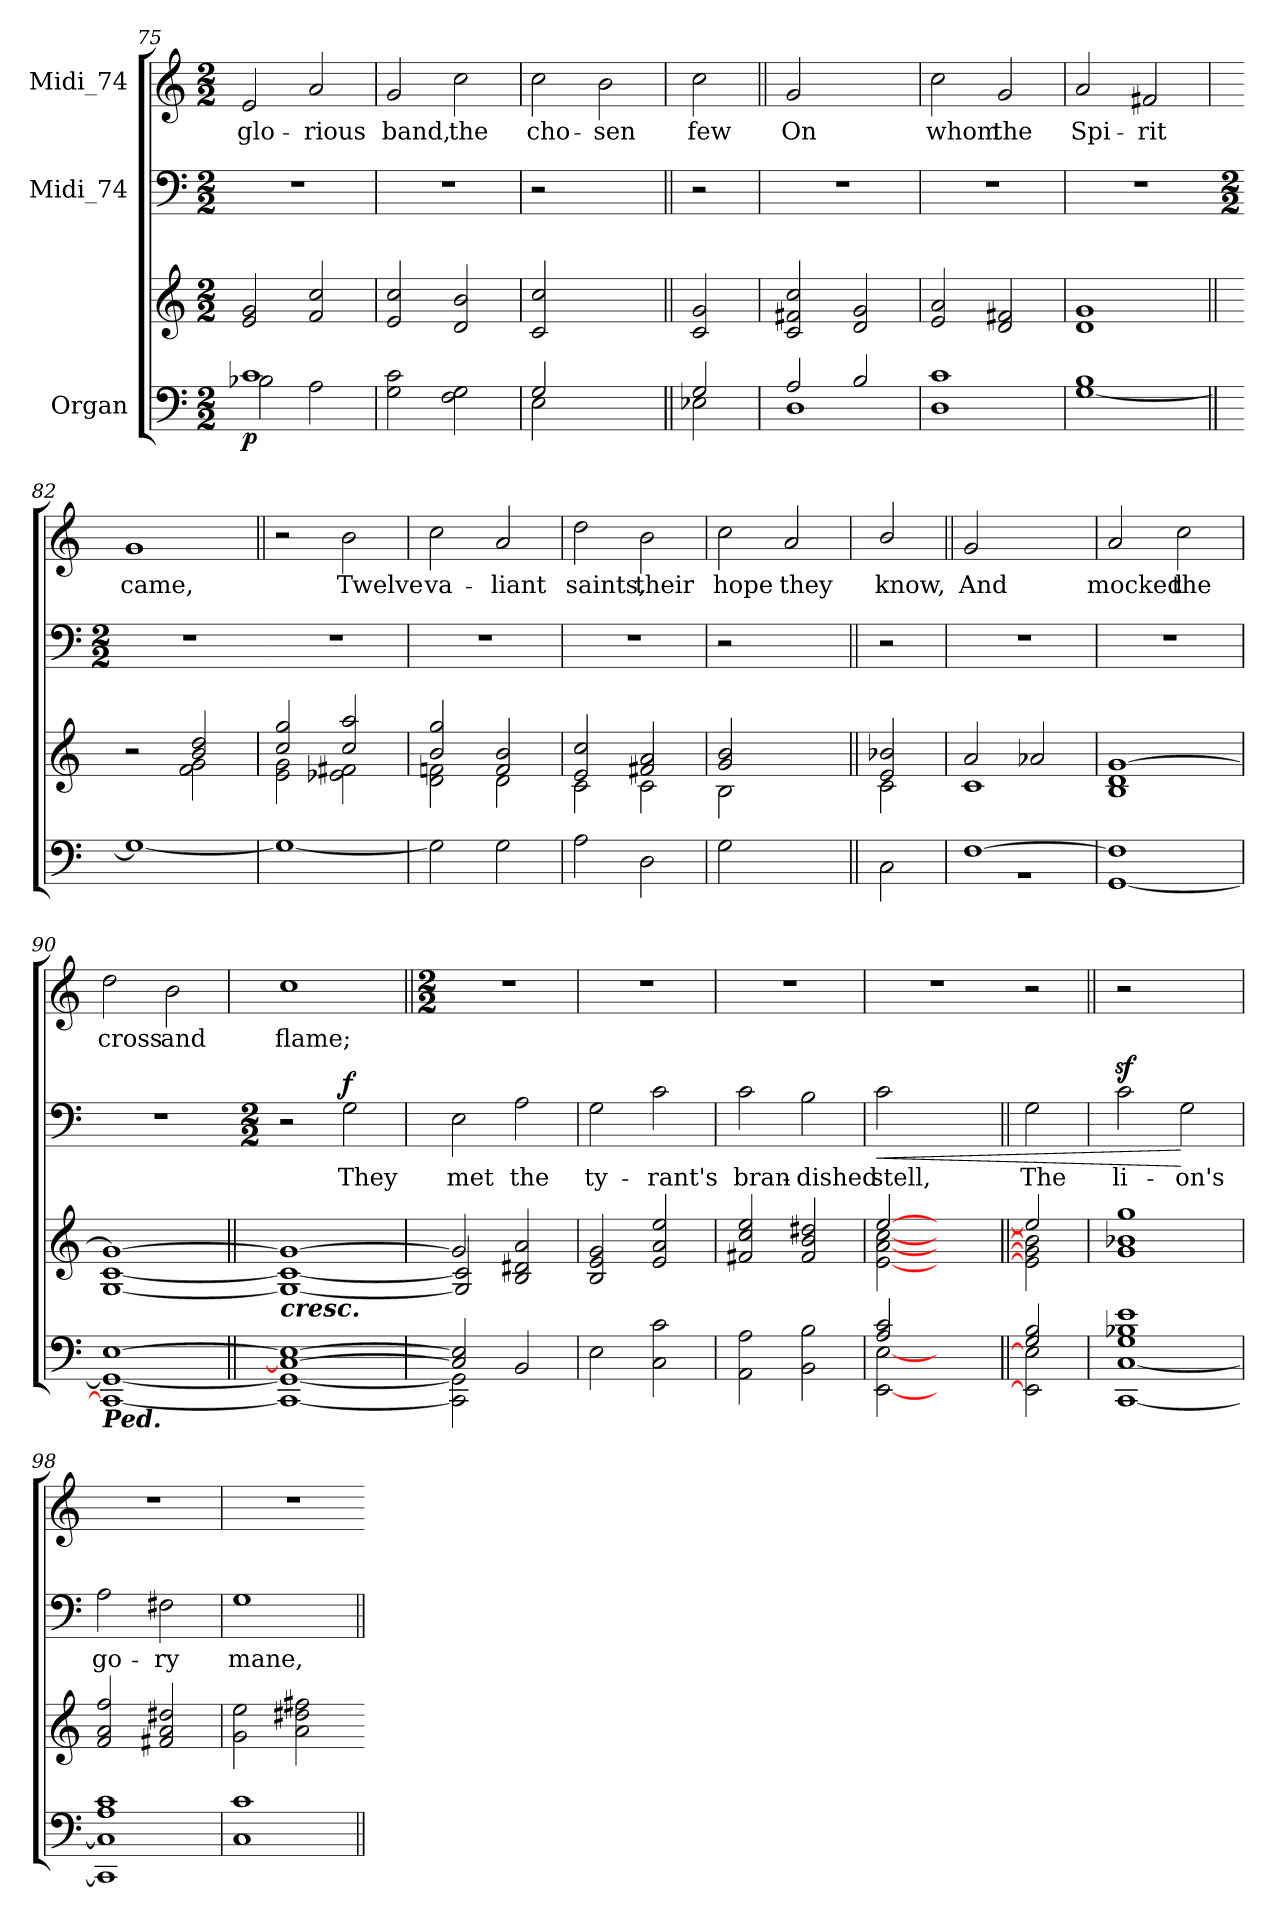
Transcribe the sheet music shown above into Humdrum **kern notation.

**kern	**kern	**dynam	**kern	**text	**dynam	**kern	**text
*part3	*part3	*part3	*part2	*part2	*part2	*part1	*part1
*staff4	*staff3	*staff3/4	*staff2	*staff2	*staff2	*staff1	*staff1
*I"Organ	*	*	*I"Midi_74	*	*	*I"Midi_74	*
*clefF4	*clefG2	*	*clefF4	*	*	*clefG2	*
*k[]	*k[]	*	*k[]	*	*	*k[]	*
*C:	*C:	*	*C:	*	*	*C:	*
*M2/2	*M2/2	*	*M2/2	*	*	*M2/2	*
=75	=75	=75	=75	=75	=75	=75	=75
*^	*	*	*	*	*	*	*
!	!	!	!LO:DY:b=2	!	!	!	!	!LO:LY:b
1c/	2B-X\	2e 2g	p	1r	.	.	2e	glo-
!	!	!	!	!	!	!	!	!LO:LY:b
.	2A\	2f 2cc	.	.	.	.	2a	-rious
=76	=76	=76	=76	=76	=76	=76	=76	=76
!	!	!	!	!	!	!	!	!LO:LY:b
1ryy	2G\ 2c\	2e 2cc	.	1r	.	.	2g	band,
!	!	!	!	!	!	!	!	!LO:LY:b
.	2F\ 2G\	2d 2b	.	.	.	.	2cc	the
=77	=77	=77	=77	=77	=77	=77	=77	=77
!	!	!	!	!	!	!	!	!LO:LY:b
2G/	2E\	2c 2cc	.	2r	.	.	2cc	cho-
!	!	!	!	!	!	!	!	!LO:LY:b
2ryy	2ryy	2ryy	.	2ryy	.	.	2b	-sen
=78||	=78||	=78||	=78	=78||	=78	=78	=78	=78
!	!	!	!	!	!	!	!	!LO:LY:b
2G/	2E-X\	2c 2g	.	2r	.	.	2cc	few
=79	=79	=79	=79||	=79	=79||	=79||	=79||	=79||
!	!	!	!	!	!	!	!	!LO:LY:b
2A/	1D\	2c 2f#X 2cc	.	1r	.	.	2g	On
2B/	.	2d 2g	.	.	.	.	2ryy	.
=80	=80	=80	=80	=80	=80	=80	=80	=80
!	!	!	!	!	!	!	!	!LO:LY:b
1c/	1D\	2e 2a	.	1r	.	.	2cc	whom
!	!	!	!	!	!	!	!	!LO:LY:b
.	.	2d 2f#X	.	.	.	.	2g	the
=81	=81	=81	=81	=81	=81	=81	=81	=81
!	!	!	!	!	!	!	!	!LO:LY:b
1B/	[1G\	1d 1g	.	1r	.	.	2a	Spi-
!	!	!	!	!	!	!	!	!LO:LY:b
.	.	.	.	.	.	.	2f#X	-rit
!!LO:LB:g=z
=82||	=82||	=82||	=82	=82	=82	=82	=82	=82
*	*	*	*	*M2/2	*	*	*	*
*	*	*^	*	*	*	*	*	*
!	!	!	!	!	!	!	!	!	!LO:LY:b
1ryy	1G\_	2r	2ryy	.	1r	.	.	1g	came,
.	.	2b/ 2dd/	2f\ 2g\	.	.	.	.	.	.
!!LO:LB:g=z
=83	=83	=83	=83	=83||	=83	=83||	=83||	=83||	=83||
1ryy	1G\_	2cc/ 2gg/	2e\ 2g\	.	1r	.	.	2r	.
!	!	!	!	!	!	!	!	!	!LO:LY:b
.	.	2cc/ 2aa/	2e-X\ 2f#X\	.	.	.	.	2b	Twelve
=84	=84	=84	=84	=84	=84	=84	=84	=84	=84
!	!	!	!	!	!	!	!	!	!LO:LY:b
1ryy	2G\]	2b/ 2gg/	2d\ 2fn\	.	1r	.	.	2cc	va-
!	!	!	!	!	!	!	!	!	!LO:LY:b
.	2G\	2f/ 2b/	2d\	.	.	.	.	2a	-liant
=85	=85	=85	=85	=85	=85	=85	=85	=85	=85
!	!	!	!	!	!	!	!	!	!LO:LY:b
1ryy	2A\	2e/ 2cc/	2c\	.	1r	.	.	2dd	saints,
!	!	!	!	!	!	!	!	!	!LO:LY:b
.	2D\	2f#X/ 2a/	2c\	.	.	.	.	2b	their
=86	=86	=86	=86	=86	=86	=86	=86	=86	=86
!	!	!	!	!	!	!	!	!	!LO:LY:b
2ryy	2G\	2g/ 2b/	2B\	.	2r	.	.	2cc	hope
!	!	!	!	!	!	!	!	!	!LO:LY:b
2ryy	2ryy	2ryy	2ryy	.	2ryy	.	.	2a	they
=87||	=87||	=87||	=87||	=87	=87||	=87	=87	=87	=87
!	!	!	!	!	!	!	!	!	!LO:LY:b
2ryy	2C\	2e/ 2b-X/	2c\	.	2r	.	.	2b/	know,
=88	=88	=88	=88	=88||	=88	=88||	=88||	=88||	=88||
!	!	!	!	!	!	!	!	!	!LO:LY:b
[1F/	1r	2a/	1c\	.	1r	.	.	2g	And
.	.	2a-X/	.	.	.	.	.	2ryy	.
=89	=89	=89	=89	=89	=89	=89	=89	=89	=89
!	!	!	!	!	!	!	!	!	!LO:LY:b
1F/]	[1GG\	[1g/	1B\ 1d\	.	1r	.	.	2a	mocked
!	!	!	!	!	!	!	!	!	!LO:LY:b
.	.	.	.	.	.	.	.	2cc	the
=90	=90	=90	=90	=90	=90	=90	=90	=90	=90
!LO:TX:b:Bi:t=Ped.	!	!	!	!	!	!	!	!	!
!	!	!	!	!	!	!	!	!	!LO:LY:b
[1E/	1CC\_ 1GG\_	1g/_	[1G\ [1c\	.	1r	.	.	2dd	cross
!	!	!	!	!	!	!	!	!	!LO:LY:b
.	.	.	.	.	.	.	.	2b	and
!!LO:LB:g=z
=91||	=91||	=91||	=91||	=91	=91	=91	=91	=91	=91
*	*	*	*	*	*k[]	*	*	*	*
*	*	*	*	*	*C:	*	*	*	*
*	*	*	*	*	*M2/2	*	*	*	*
!	!	!LO:TX:b:Bi:t=cresc.	!	!	!	!	!	!	!
!	!	!	!	!	!	!	!	!	!LO:LY:b
1C/_ 1E/_	1CC\_ 1GG\_	1g/_	1G\_ 1c\_	.	2r	.	.	1cc	flame;
!	!	!	!	!	!	!LO:LY:b	!LO:DY:b	!	!
.	.	.	.	.	2G	They	f	.	.
!!LO:LB:g=z
=92	=92	=92	=92	=92||	=92	=92||	=92||	=92||	=92||
*	*	*	*	*	*	*	*	*M2/2	*
!	!	!	!	!	!	!LO:LY:b	!	!	!
2C/] 2E/]	2CC\] 2GG\]	2g/]	2G/] 2c/]	.	2E	met	.	1r	.
!	!	!	!	!	!	!LO:LY:b	!	!	!
2BB/	2ryy	2B/ 2d#X/ 2a/	2ryy	.	2A	the	.	.	.
=93	=93	=93	=93	=93	=93	=93	=93	=93	=93
!	!	!	!	!	!	!LO:LY:b	!	!	!
1ryy	2E\	2B/ 2e/ 2g/	1ryy	.	2G	ty-	.	1r	.
!	!	!	!	!	!	!LO:LY:b	!	!	!
.	2C\ 2c\	2e/ 2a/ 2ee/	.	.	2c	-rant's	.	.	.
=94	=94	=94	=94	=94	=94	=94	=94	=94	=94
!	!	!	!	!	!	!LO:LY:b	!	!	!
1ryy	2AA\ 2A\	2f#X/ 2cc/ 2ee/	1ryy	.	2c	bran-	.	1r	.
!	!	!	!	!	!	!LO:LY:b	!	!	!
.	2BB\ 2B\	2f#/ 2b/ 2dd#X/	.	.	2B	-dished	.	.	.
=95	=95	=95	=95	=95	=95	=95	=95	=95	=95
!	!	!	!	!	!	!LO:LY:b	!LO:HP:b	!	!
2A/ 2c/	[2EE\ [2E\	[2ee/	[2e\ [2a\ [2cc\	.	2c	stell,	<	1r	.
2ryy	2ryy	2ryy	2ryy	.	2ryy	.	.	.	.
=96||	=96||	=96||	=96||	=96	=96||	=96	=96	=96	=96
!	!	!	!	!	!	!LO:LY:b	!	!	!
2G/ 2B/	2EE\] 2E\]	2ee/]	2e\] 2g\] 2b\]	.	2G	The	.	2r	.
=97	=97	=97	=97	=97||	=97	=97||	=97||	=97||	=97||
!	!	!	!	!	!	!LO:LY:b	!	!	!
1G/ 1B-X/ 1e/	[1CC\ [1C\	1g/ 1b-X/ 1gg/	1ryy	.	2cz<	li-	.	2r	.
!	!	!	!	!	!	!LO:LY:b	!	!	!
.	.	.	.	.	2G	-on's	[	2ryy	.
=98	=98	=98	=98	=98	=98	=98	=98	=98	=98
!	!	!	!	!	!	!LO:LY:b	!	!	!
1A/ 1c/	1CC\] 1C\]	2f/ 2a/ 2ff/	1ryy	.	2A	go-	.	1r	.
!	!	!	!	!	!	!LO:LY:b	!	!	!
.	.	2f#X/ 2a/ 2dd#X/	.	.	2F#X	-ry	.	.	.
=99	=99	=99	=99	=99	=99	=99	=99	=99	=99
!	!	!	!	!	!	!LO:LY:b	!	!	!
1C/ 1c/	1ryy	1ryy	2g\ 2ee\	.	1G	mane,	.	1r	.
.	.	.	2a\ 2dd#X\ 2ff#X\	.	.	.	.	.	.
*v	*v	*	*	*	*	*	*	*	*
*	*v	*v	*	*	*	*	*	*
=||	=||	=	=||	=	=	=	=
*-	*-	*-	*-	*-	*-	*-	*-
